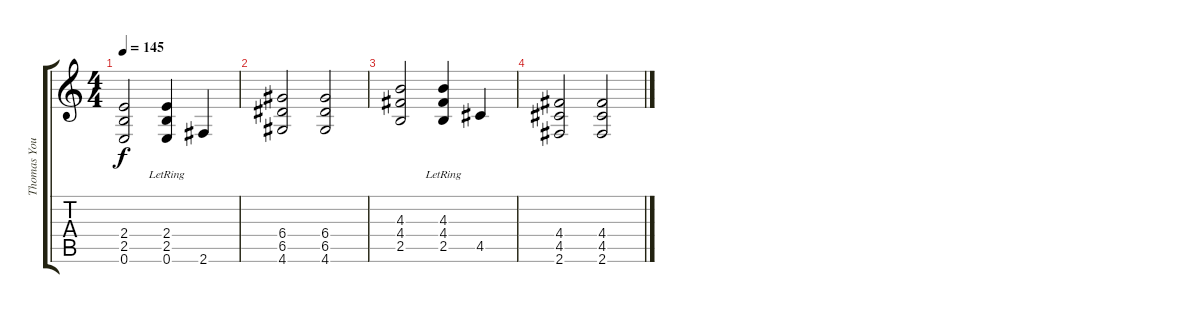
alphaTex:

\track ("Thomas Youngblood" "Thomas You") {instrument distortionguitar}
\staff {score tabs}
\tuning (E4 B3 G3 D3 A2 E2) {hide}
\ts (4 4)
\tempo 145
\clef g2
\ks c
(2.4 2.5 0.6).2{dy f} (2.4 2.5{lr} 0.6).4 2.6.4 |
(6.4 6.5 4.6).2 (6.4 6.5 4.6).2 |
(4.3 4.4 2.5).2 (4.3 4.4 2.5{lr}).4 4.5.4 |
(4.4 4.5 2.6).2 (4.4 4.5 2.6).2
